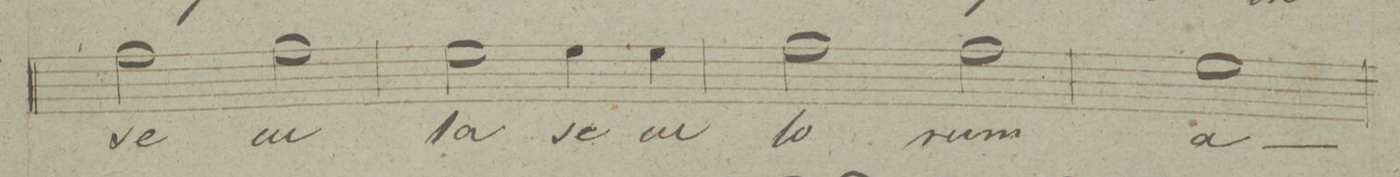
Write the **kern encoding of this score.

**kern	**text	**dynam
*I"Alto.	*	*
*clefC3	*	*
*k[b-]	*	*
*met(c|)	*	*
*M2/2	*	*
2g\	se-	.
2g\	-cu-	.
=61	=61	=61
2f\	-la	.
4f\	se-	.
4f\	-cu-	.
=62	=62	=62
2g\	-lo-	.
2g\	-rum	.
=63	=63	=63
1f	a-	.
=64	=64	=64
*-	*-	*-
